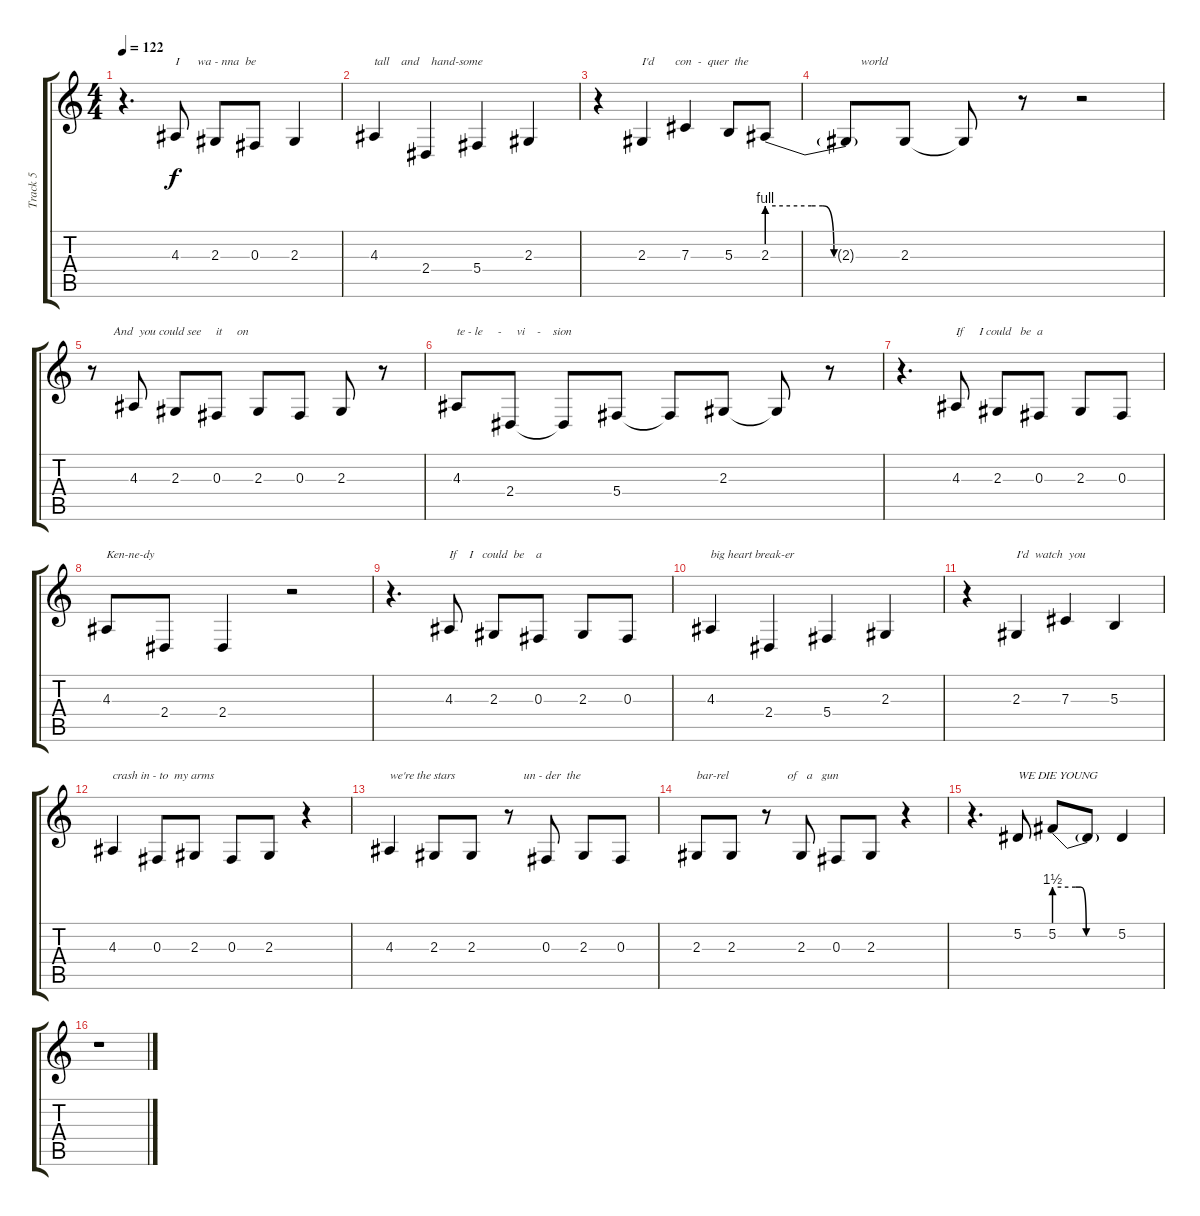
\track ("Track 5" "Track 5") {instrument lead6voice}
\staff {score tabs}
\tuning (Eb4 Bb3 Gb3 Db3 Ab2 Eb2) {hide}
\ts (4 4)
\tempo 122
\clef g2
\ks c
r.4{d dy f} 4.3.8{txt "I      wa - nna  be"} 2.3.8 0.3.8 2.3.4 |
4.3.4{txt "tall    and    hand-some"} 2.4.4 5.4.4 2.3.4 |
r.4 2.3.4{txt "I'd       con  -  quer  the"} 7.3.4 5.3.8 2.3{be (custom 0 4 20 4 25 4 30 0 40 0 60 0)}.8 |
2.3{t}.8{txt "     world"} 2.3.8 2.3{t}.8 r.8 r.2 |
r.8{txt "       And  you could see     it     on"} 4.3.8 2.3.8 0.3.8 2.3.8 0.3.8 2.3.8 r.8 |
4.3.8{txt "te - le     -     vi    -    sion"} 2.4.8 2.4{t}.8 5.4.8 5.4{t}.8 2.3.8 2.3{t}.8 r.8 |
r.4{d} 4.3.8{txt "If     I could   be  a"} 2.3.8 0.3.8 2.3.8 0.3.8 |
4.3.8{txt "Ken-ne-dy"} 2.4.8 2.4.4 r.2 |
r.4{d} 4.3.8{txt "If    I   could  be    a"} 2.3.8 0.3.8 2.3.8 0.3.8 |
4.3.4{txt "big heart break-er"} 2.4.4 5.4.4 2.3.4 |
r.4 2.3.4{txt "I'd  watch  you"} 7.3.4 5.3.4 |
4.3.4{txt "crash in - to  my arms"} 0.3.8 2.3.8 0.3.8 2.3.8 r.4 |
4.3.4{txt "we're the stars"} 2.3.8 2.3.8 r.8{txt "     un - der  the"} 0.3.8 2.3.8 0.3.8 |
2.3.8{txt "bar-rel"} 2.3.8 r.8{txt "       of   a   gun"} 2.3.8 0.3.8 2.3.8 r.4 |
r.4{d instrument lead2sawtooth} 5.2.8{txt "WE DIE YOUNG"} 5.2{be (custom 0 6 20 6 25 6 30 0 40 0 60 0)}.8 5.2{t}.8 5.2.4 |
r.1
